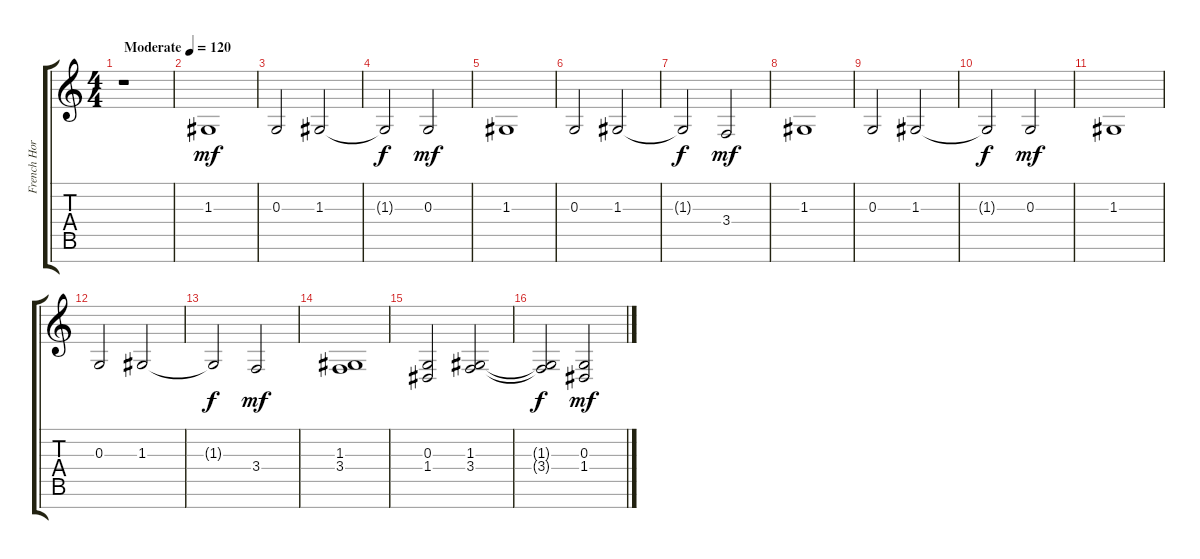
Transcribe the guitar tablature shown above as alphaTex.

\track ("French Horns" "French Hor") {instrument frenchhorn}
\staff {score tabs}
\tuning (E4 B3 G3 D3 A2 E2 B1) {hide}
\ts (4 4)
\tempo (120 "Moderate")
\clef g2
\ks c
r.1{dy mf instrument frenchhorn} |
1.3.1 |
0.3.2 1.3.2 |
1.3{t}.2{dy f} 0.3.2{dy mf} |
1.3.1 |
0.3.2 1.3.2 |
1.3{t}.2{dy f} 3.4.2{dy mf} |
1.3.1 |
0.3.2 1.3.2 |
1.3{t}.2{dy f} 0.3.2{dy mf} |
1.3.1 |
0.3.2 1.3.2 |
1.3{t}.2{dy f} 3.4.2{dy mf} |
(1.3 3.4).1 |
(0.3 1.4).2 (1.3 3.4).2 |
(1.3{t} 3.4{t}).2{dy f} (0.3 1.4).2{dy mf}
